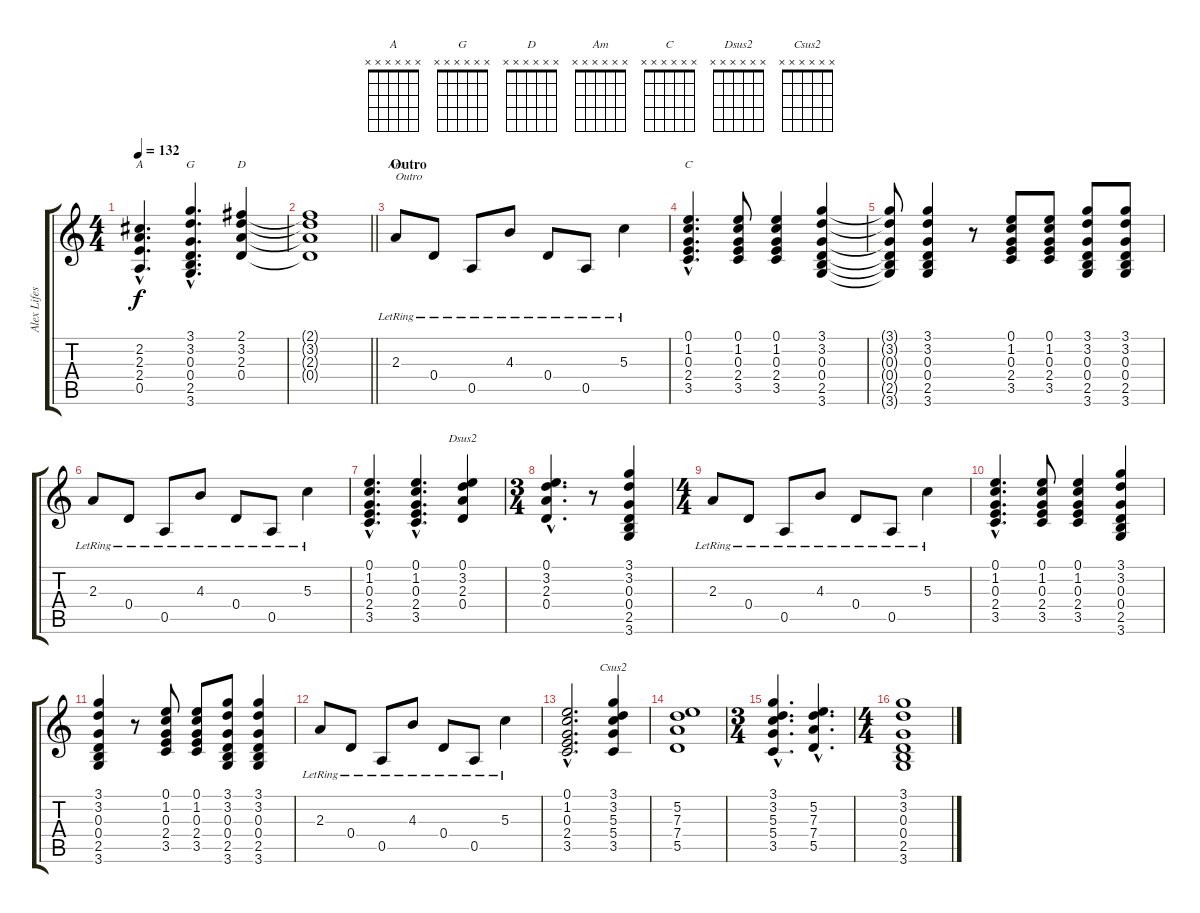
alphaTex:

\track ("Alex Lifeson 1" "Alex Lifes") {instrument overdrivenguitar}
\staff {score tabs}
\tuning (E4 B3 G3 D3 A2 E2) {hide}
\chord ("A" x x x x x x) {firstfret 0}
\chord ("G" x x x x x x) {firstfret 0}
\chord ("D" x x x x x x) {firstfret 0}
\chord ("Am" x x x x x x) {firstfret 0}
\chord ("C" x x x x x x) {firstfret 0}
\chord ("Dsus2" x x x x x x) {firstfret 0}
\chord ("Csus2" x x x x x x) {firstfret 0}
\ts (4 4)
\tempo 132
\clef g2
\ks c
(2.2{hac} 2.3{hac} 2.4{hac} 0.5{hac}).4{d ch "A" dy f} (3.1{hac} 3.2{hac} 0.3{hac} 0.4{hac} 2.5{hac} 3.6{hac}).4{d ch "G"} (2.1 3.2 2.3 0.4).4{ch "D"} |
\barLineRight lightlight
(2.1{t} 3.2{t} 2.3{t} 0.4{t}).1 |
\section ("" "Outro")
2.3{lr}.8{ch "Am" txt "Outro" instrument acousticguitarsteel} 0.4{lr}.8 0.5{lr}.8 4.3{lr}.8 0.4{lr}.8 0.5{lr}.8 5.3{lr}.4 |
(0.1{hac} 1.2{hac} 0.3{hac} 2.4{hac} 3.5{hac}).4{d ch "C"} (0.1 1.2 0.3 2.4 3.5).8 (0.1 1.2 0.3 2.4 3.5).4 (3.1 3.2 0.3 0.4 2.5 3.6).4 |
(3.1{t} 3.2{t} 0.3{t} 0.4{t} 2.5{t} 3.6{t}).8 (3.1 3.2 0.3 0.4 2.5 3.6).4 r.8 (0.1 1.2 0.3 2.4 3.5).8 (0.1 1.2 0.3 2.4 3.5).8 (3.1 3.2 0.3 0.4 2.5 3.6).8 (3.1 3.2 0.3 0.4 2.5 3.6).8 |
2.3{lr}.8 0.4{lr}.8 0.5{lr}.8 4.3{lr}.8 0.4{lr}.8 0.5{lr}.8 5.3{lr}.4 |
(0.1{hac} 1.2{hac} 0.3{hac} 2.4{hac} 3.5{hac}).4{d} (0.1{hac} 1.2{hac} 0.3{hac} 2.4{hac} 3.5{hac}).4{d} (0.1 3.2 2.3 0.4).4{ch "Dsus2"} |
\ts (3 4)
(0.1{hac} 3.2{hac} 2.3{hac} 0.4{hac}).4{d} r.8 (3.1 3.2 0.3 0.4 2.5 3.6).4 |
\ts (4 4)
2.3{lr}.8 0.4{lr}.8 0.5{lr}.8 4.3{lr}.8 0.4{lr}.8 0.5{lr}.8 5.3{lr}.4 |
(0.1{hac} 1.2{hac} 0.3{hac} 2.4{hac} 3.5{hac}).4{d} (0.1 1.2 0.3 2.4 3.5).8 (0.1 1.2 0.3 2.4 3.5).4 (3.1 3.2 0.3 0.4 2.5 3.6).4 |
(3.1 3.2 0.3 0.4 2.5 3.6).4 r.8 (0.1 1.2 0.3 2.4 3.5).8 (0.1 1.2 0.3 2.4 3.5).8 (3.1 3.2 0.3 0.4 2.5 3.6).8 (3.1 3.2 0.3 0.4 2.5 3.6).4 |
2.3{lr}.8 0.4{lr}.8 0.5{lr}.8 4.3{lr}.8 0.4{lr}.8 0.5{lr}.8 5.3{lr}.4 |
(0.1{hac} 1.2{hac} 0.3{hac} 2.4{hac} 3.5{hac}).2{d balance 0 instrument overdrivenguitar} (3.1 3.2 5.3 5.4 3.5).4{ch "Csus2"} |
(5.2 7.3 7.4 5.5).1 |
\ts (3 4)
(3.1{hac} 3.2{hac} 5.3{hac} 5.4{hac} 3.5{hac}).4{d} (5.2{hac} 7.3{hac} 7.4{hac} 5.5{hac}).4{d} |
\ts (4 4)
(3.1 3.2 0.3 0.4 2.5 3.6).1
